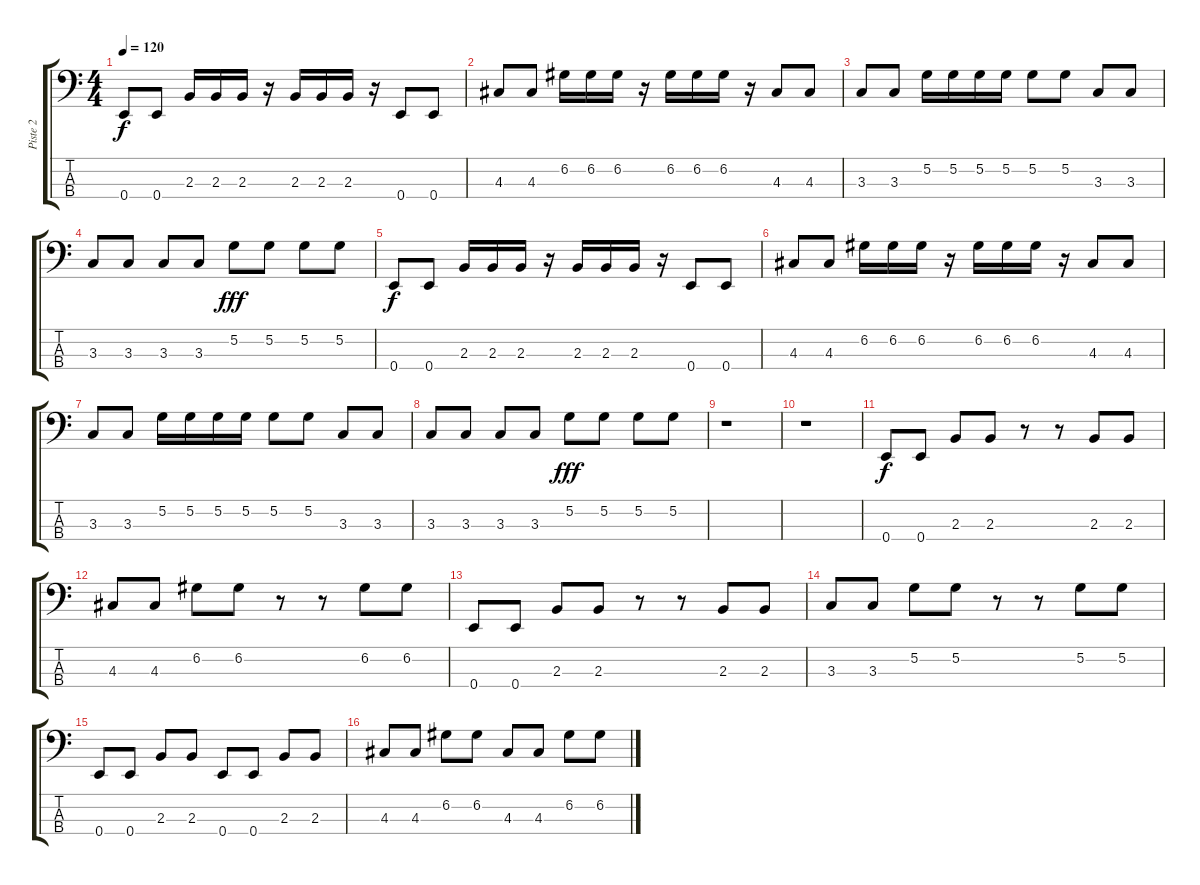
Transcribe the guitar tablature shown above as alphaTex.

\track ("Piste 2" "Piste 2") {instrument electricbasspick}
\staff {score tabs}
\tuning (G2 D2 A1 E1) {hide}
\ts (4 4)
\tempo 120
\clef f4
\ks c
0.4.8{dy f} 0.4.8 2.3.16 2.3.16 2.3.16 r.16 2.3.16 2.3.16 2.3.16 r.16 0.4.8 0.4.8 |
4.3.8 4.3.8 6.2.16 6.2.16 6.2.16 r.16 6.2.16 6.2.16 6.2.16 r.16 4.3.8 4.3.8 |
3.3.8 3.3.8 5.2.16 5.2.16 5.2.16 5.2.16 5.2.8 5.2.8 3.3.8 3.3.8 |
3.3.8 3.3.8 3.3.8 3.3.8 5.2.8{dy fff} 5.2.8 5.2.8 5.2.8 |
0.4.8{dy f} 0.4.8 2.3.16 2.3.16 2.3.16 r.16 2.3.16 2.3.16 2.3.16 r.16 0.4.8 0.4.8 |
4.3.8 4.3.8 6.2.16 6.2.16 6.2.16 r.16 6.2.16 6.2.16 6.2.16 r.16 4.3.8 4.3.8 |
3.3.8 3.3.8 5.2.16 5.2.16 5.2.16 5.2.16 5.2.8 5.2.8 3.3.8 3.3.8 |
3.3.8 3.3.8 3.3.8 3.3.8 5.2.8{dy fff} 5.2.8 5.2.8 5.2.8 |
r.1 |
r.1 |
0.4.8{dy f} 0.4.8 2.3.8 2.3.8 r.8 r.8 2.3.8 2.3.8 |
4.3.8 4.3.8 6.2.8 6.2.8 r.8 r.8 6.2.8 6.2.8 |
0.4.8 0.4.8 2.3.8 2.3.8 r.8 r.8 2.3.8 2.3.8 |
3.3.8 3.3.8 5.2.8 5.2.8 r.8 r.8 5.2.8 5.2.8 |
0.4.8 0.4.8 2.3.8 2.3.8 0.4.8 0.4.8 2.3.8 2.3.8 |
4.3.8 4.3.8 6.2.8 6.2.8 4.3.8 4.3.8 6.2.8 6.2.8
